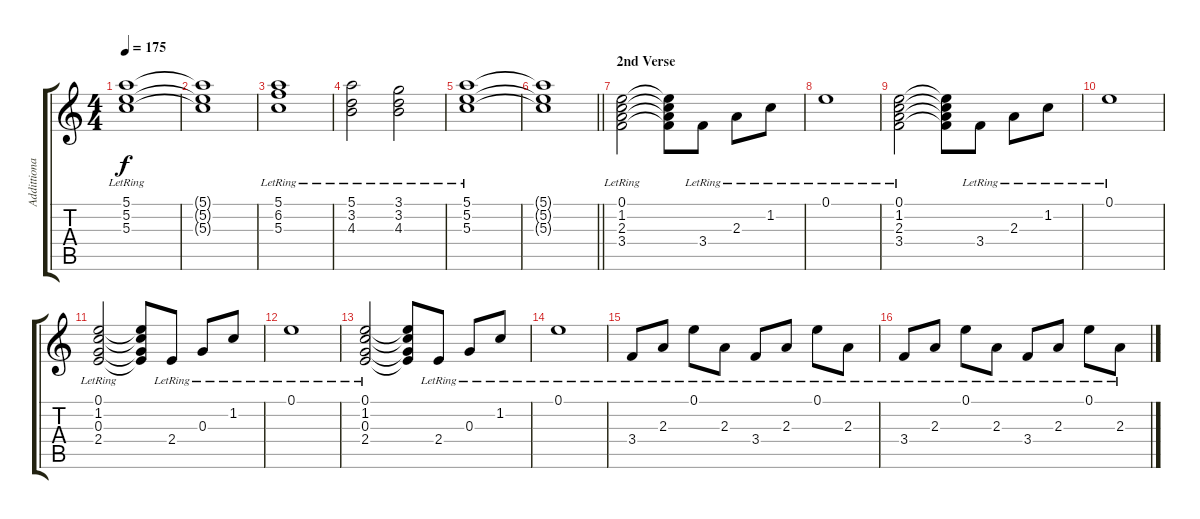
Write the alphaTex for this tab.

\track ("Addittional Guitar" "Addittiona") {instrument electricguitarclean}
\staff {score tabs}
\tuning (E4 B3 G3 D3 A2 E2) {hide}
\ts (4 4)
\tempo 175
\clef g2
\ks c
(5.1{lr} 5.2{lr} 5.3{lr}).1{dy f} |
(5.1{t} 5.2{t} 5.3{t}).1 |
(5.1{lr} 6.2{lr} 5.3{lr}).1 |
(5.1{lr} 3.2{lr} 4.3{lr}).2 (3.1{lr} 3.2{lr} 4.3{lr}).2 |
(5.1{lr} 5.2{lr} 5.3{lr}).1 |
\barLineRight lightlight
(5.1{t} 5.2{t} 5.3{t}).1 |
\section ("" "2nd Verse")
(0.1{lr} 1.2{lr} 2.3{lr} 3.4{lr}).2{volume 12 instrument electricguitarclean} (0.1{t} 1.2{t} 2.3{t} 3.4{t}).8 3.4{lr}.8 2.3{lr}.8 1.2{lr}.8 |
0.1{lr}.1 |
(0.1{lr} 1.2{lr} 2.3{lr} 3.4{lr}).2 (0.1{t} 1.2{t} 2.3{t} 3.4{t}).8 3.4{lr}.8 2.3{lr}.8 1.2{lr}.8 |
0.1{lr}.1 |
(0.1{lr} 1.2{lr} 0.3{lr} 2.4{lr}).2 (0.1{t} 1.2{t} 0.3{t} 2.4{t}).8 2.4{lr}.8 0.3{lr}.8 1.2{lr}.8 |
0.1{lr}.1 |
(0.1{lr} 1.2{lr} 0.3{lr} 2.4{lr}).2 (0.1{t} 1.2{t} 0.3{t} 2.4{t}).8 2.4{lr}.8 0.3{lr}.8 1.2{lr}.8 |
0.1{lr}.1 |
3.4{lr}.8{volume 12 balance 0} 2.3{lr}.8 0.1{lr}.8 2.3{lr}.8 3.4{lr}.8{balance 16} 2.3{lr}.8 0.1{lr}.8 2.3{lr}.8 |
3.4{lr}.8{volume 12 balance 0} 2.3{lr}.8 0.1{lr}.8 2.3{lr}.8 3.4{lr}.8{balance 16} 2.3{lr}.8 0.1{lr}.8 2.3{lr}.8
